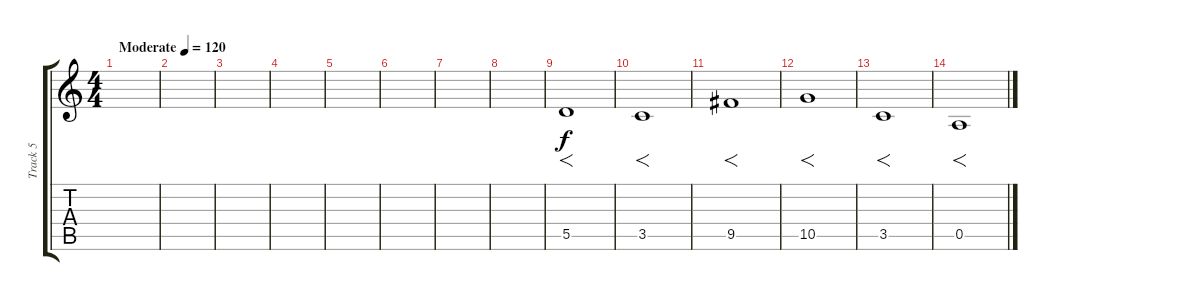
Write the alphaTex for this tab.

\track ("Track 5" "Track 5") {instrument overdrivenguitar}
\staff {score tabs}
\tuning (E4 B3 G3 D3 A2 E2) {hide}
\ts (4 4)
\tempo (120 "Moderate")
\clef g2
\ks c
|
|
|
|
|
|
|
|
5.5.1{f} |
3.5.1{f} |
9.5.1{f} |
10.5.1{f} |
3.5.1{f} |
0.5.1{f}
